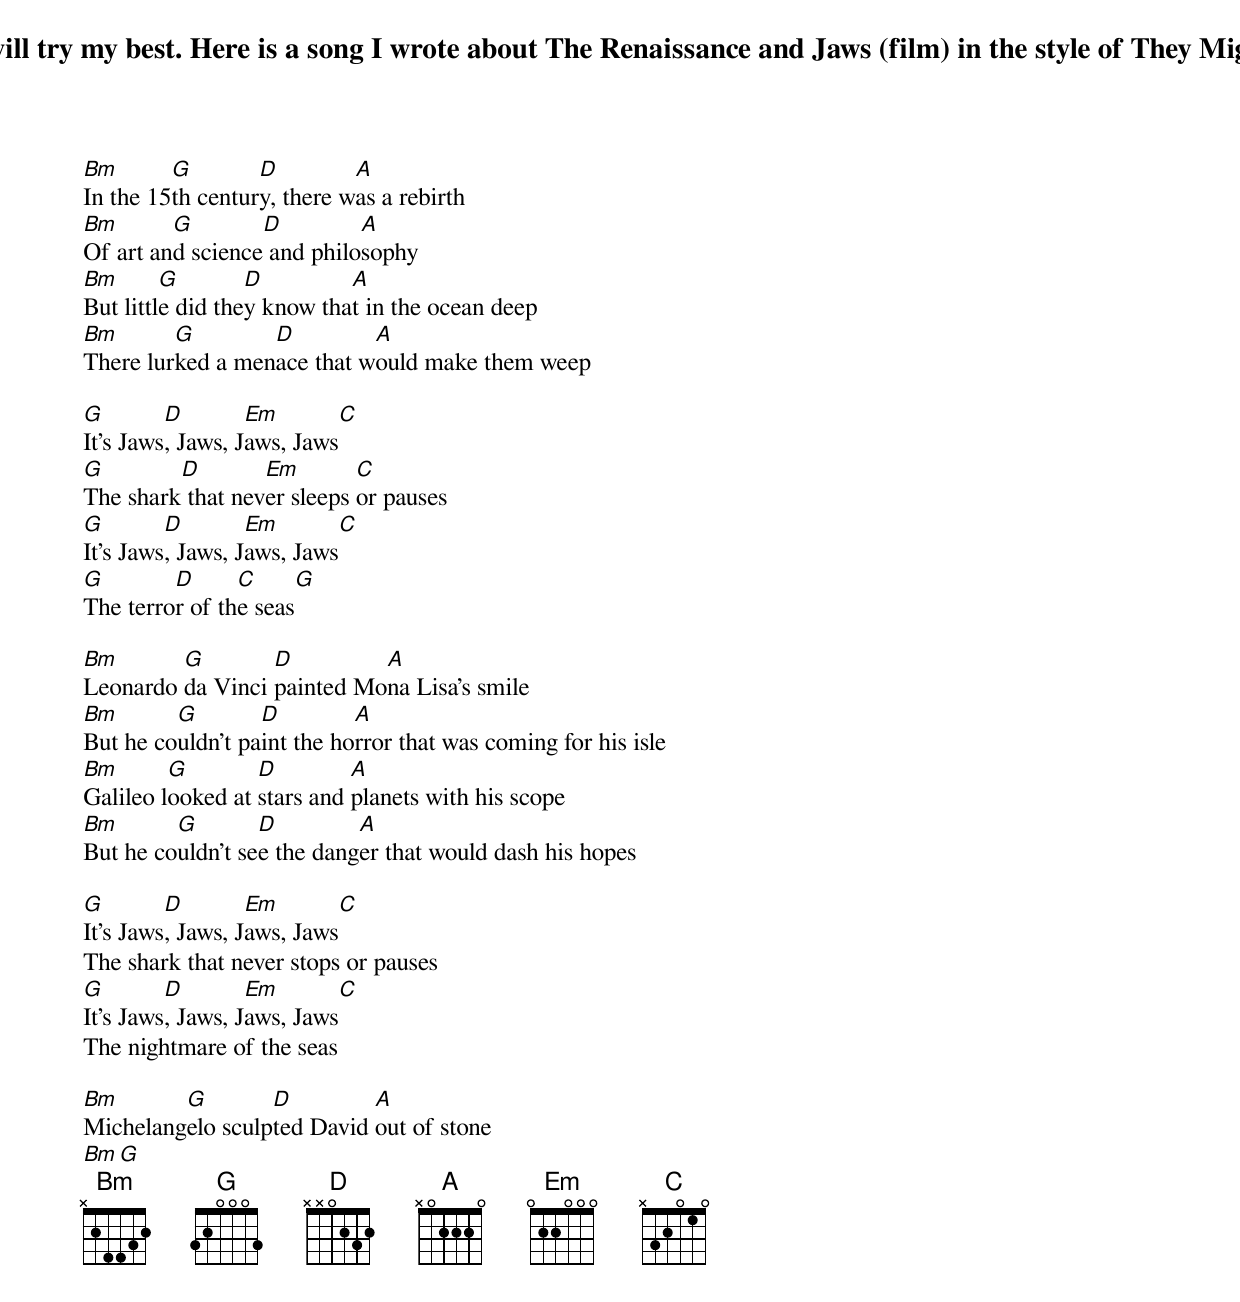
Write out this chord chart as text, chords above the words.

This is a challenging task, but I will try my best. Here is a song I wrote about The Renaissance and Jaws (film) in the style of They Might be Giants. I hope you enjoy it.

Bm       G        D         A
In the 15th century, there was a rebirth
Bm       G        D         A
Of art and science and philosophy
Bm       G        D         A
But little did they know that in the ocean deep
Bm       G        D         A
There lurked a menace that would make them weep

G        D        Em        C
It's Jaws, Jaws, Jaws, Jaws
G        D        Em        C
The shark that never sleeps or pauses
G        D        Em        C
It's Jaws, Jaws, Jaws, Jaws
G        D      C      G
The terror of the seas

Bm       G        D         A
Leonardo da Vinci painted Mona Lisa's smile
Bm       G        D         A
But he couldn't paint the horror that was coming for his isle
Bm       G        D         A
Galileo looked at stars and planets with his scope
Bm       G        D         A
But he couldn't see the danger that would dash his hopes

G        D        Em        C
It's Jaws, Jaws, Jaws, Jaws
The shark that never stops or pauses
G        D        Em        C
It's Jaws, Jaws, Jaws, Jaws
The nightmare of the seas

Bm       G        D         A
Michelangelo sculpted David out of stone
Bm       G
